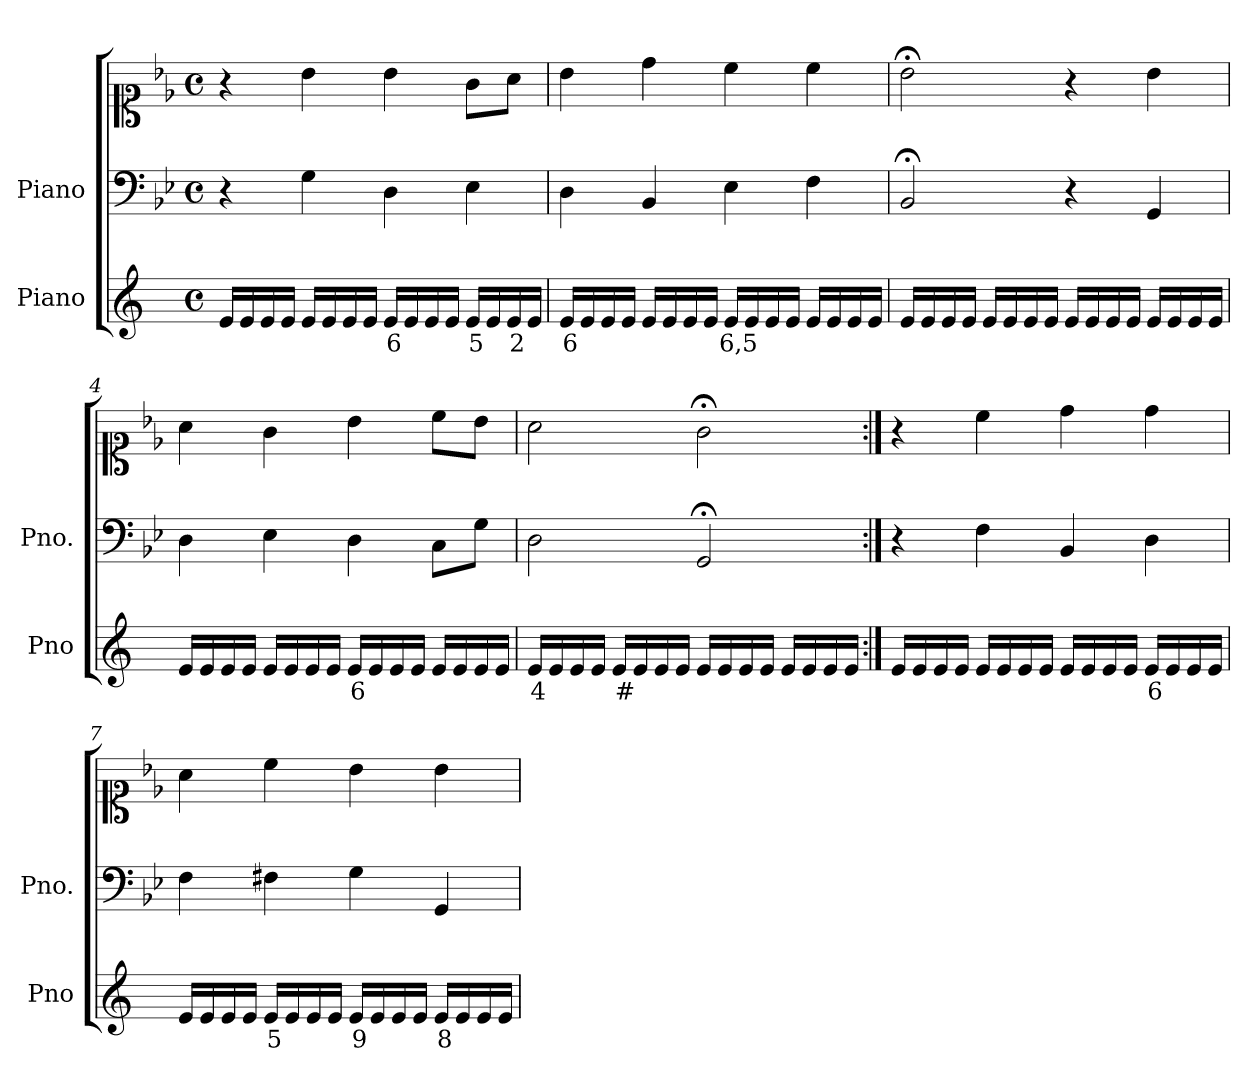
**kern	**text	**kern	**kern
*part2	*part2	*part1	*part1
*staff3	*staff3	*staff2	*staff1
*I"Piano	*	*I"Piano	*
*I'Pno	*	*I'Pno.	*
*clefG2	*	*clefF4	*clefC1
*k[]	*	*k[b-e-]	*k[b-e-]
*M4/4	*	*M4/4	*M4/4
*met(c)	*	*met(c)	*met(c)
=1	=1	=1	=1
16e/LL	.	4r	4r
16e/	.	.	.
16e/	.	.	.
16e/JJ	.	.	.
16e/LL	.	4G\	4b-\
16e/	.	.	.
16e/	.	.	.
16e/JJ	.	.	.
!	!LO:LY:b	!	!
16e/LL	6	4D\	4b-\
16e/	.	.	.
16e/	.	.	.
16e/JJ	.	.	.
!	!LO:LY:b	!	!
16e/LL	5	4E-\	8g\L
16e/	.	.	.
!	!LO:LY:b	!	!
16e/	2	.	8a\J
16e/JJ	.	.	.
=2	=2	=2	=2
!	!LO:LY:b	!	!
16e/LL	6	4D\	4b-\
16e/	.	.	.
16e/	.	.	.
16e/JJ	.	.	.
16e/LL	.	4BB-/	4dd\
16e/	.	.	.
16e/	.	.	.
16e/JJ	.	.	.
!	!LO:LY:b	!	!
16e/LL	6,5	4E-\	4cc\
16e/	.	.	.
16e/	.	.	.
16e/JJ	.	.	.
16e/LL	.	4F\	4cc\
16e/	.	.	.
16e/	.	.	.
16e/JJ	.	.	.
=3	=3	=3	=3
16e/LL	.	2BB-;</	2b-;<\
16e/	.	.	.
16e/	.	.	.
16e/JJ	.	.	.
16e/LL	.	.	.
16e/	.	.	.
16e/	.	.	.
16e/JJ	.	.	.
16e/LL	.	4r	4r
16e/	.	.	.
16e/	.	.	.
16e/JJ	.	.	.
16e/LL	.	4GG/	4b-\
16e/	.	.	.
16e/	.	.	.
16e/JJ	.	.	.
=4	=4	=4	=4
16e/LL	.	4D\	4a\
16e/	.	.	.
16e/	.	.	.
16e/JJ	.	.	.
16e/LL	.	4E-\	4g\
16e/	.	.	.
16e/	.	.	.
16e/JJ	.	.	.
!	!LO:LY:b	!	!
16e/LL	6	4D\	4b-\
16e/	.	.	.
16e/	.	.	.
16e/JJ	.	.	.
16e/LL	.	8C\L	8cc\L
16e/	.	.	.
16e/	.	8G\J	8b-\J
16e/JJ	.	.	.
=5	=5	=5	=5
!	!LO:LY:b	!	!
16e/LL	4	2D\	2a\
16e/	.	.	.
16e/	.	.	.
16e/JJ	.	.	.
!	!LO:LY:b	!	!
16e/LL	#	.	.
16e/	.	.	.
16e/	.	.	.
16e/JJ	.	.	.
16e/LL	.	2GG;</	2g;<\
16e/	.	.	.
16e/	.	.	.
16e/JJ	.	.	.
16e/LL	.	.	.
16e/	.	.	.
16e/	.	.	.
16e/JJ	.	.	.
=6:|!	=6:|!	=6:|!	=6:|!
16e/LL	.	4r	4r
16e/	.	.	.
16e/	.	.	.
16e/JJ	.	.	.
16e/LL	.	4F\	4cc\
16e/	.	.	.
16e/	.	.	.
16e/JJ	.	.	.
16e/LL	.	4BB-/	4dd\
16e/	.	.	.
16e/	.	.	.
16e/JJ	.	.	.
!	!LO:LY:b	!	!
16e/LL	6	4D\	4dd\
16e/	.	.	.
16e/	.	.	.
16e/JJ	.	.	.
=7	=7	=7	=7
16e/LL	.	4F\	4a\
16e/	.	.	.
16e/	.	.	.
16e/JJ	.	.	.
!	!LO:LY:b	!	!
16e/LL	5	4F#X\	4cc\
16e/	.	.	.
16e/	.	.	.
16e/JJ	.	.	.
!	!LO:LY:b	!	!
16e/LL	9	4G\	4b-\
16e/	.	.	.
16e/	.	.	.
16e/JJ	.	.	.
!	!LO:LY:b	!	!
16e/LL	8	4GG/	4b-\
16e/	.	.	.
16e/	.	.	.
16e/JJ	.	.	.
=	=	=	=
*-	*-	*-	*-
